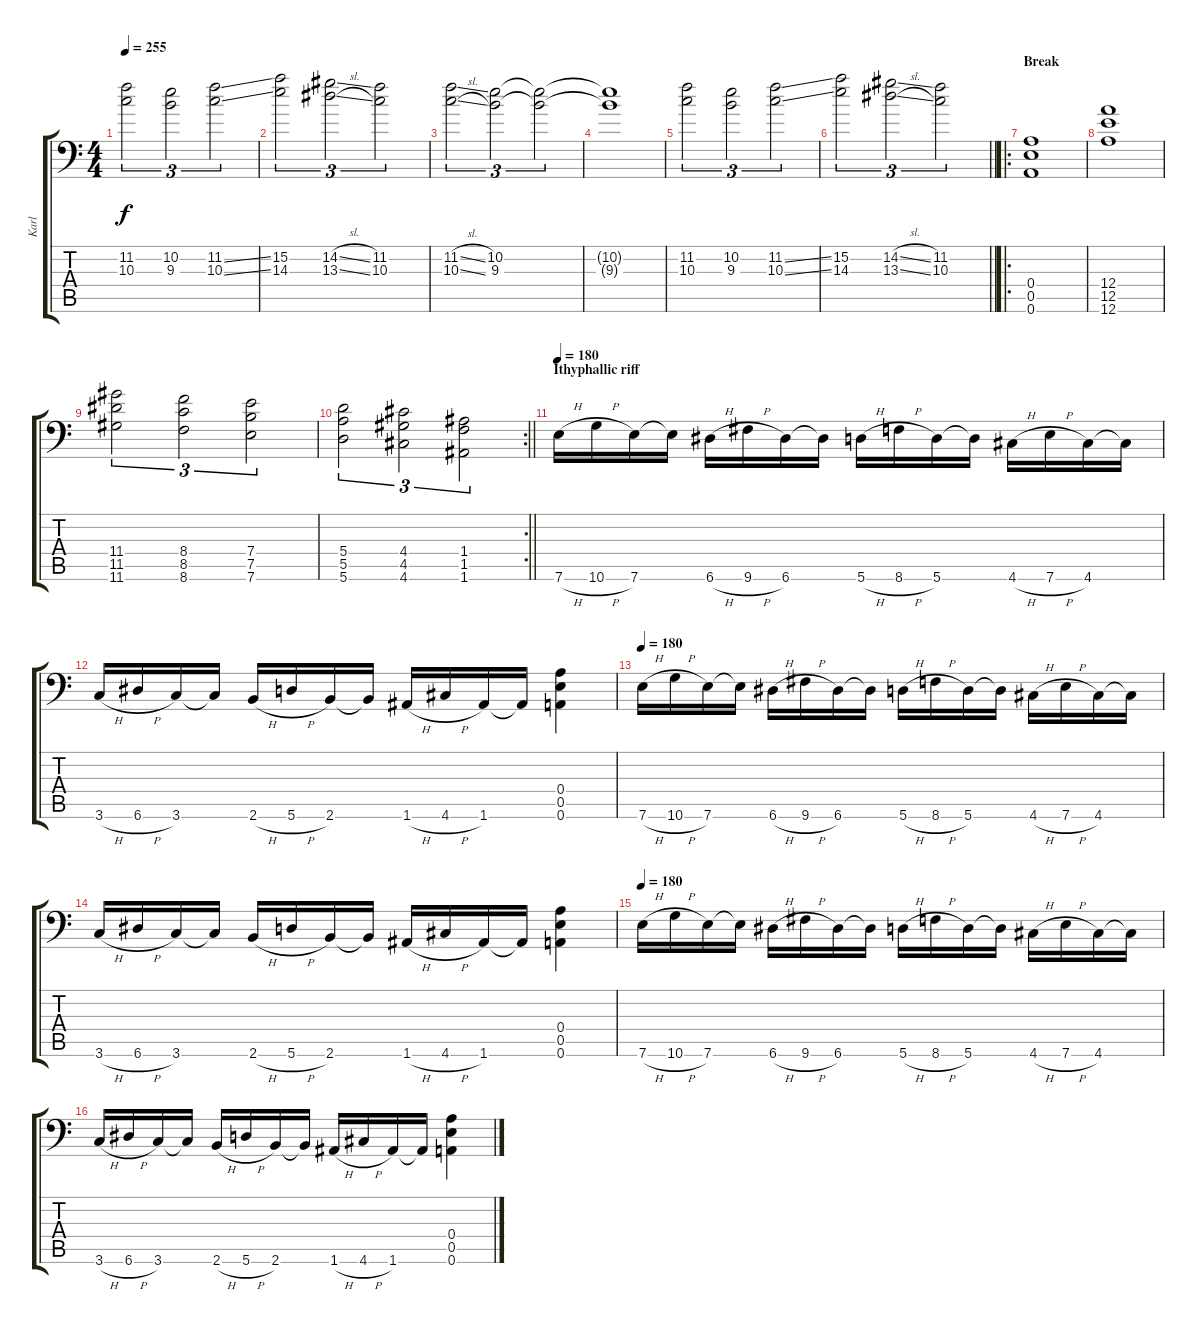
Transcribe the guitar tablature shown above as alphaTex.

\track ("Karl" "Karl") {instrument distortionguitar}
\staff {score tabs}
\tuning (B3 Gb3 D3 A2 E2 A1) {hide}
\ts (4 4)
\tempo 255
\clef f4
\ks c
(11.2 10.3).2{tu (3 2) dy f} (10.2 9.3).2{tu (3 2)} (11.2{ss} 10.3{ss}).2{tu (3 2)} |
(15.2 14.3).2{tu (3 2)} (14.2{sl} 13.3{sl}).2{tu (3 2)} (11.2 10.3).2{tu (3 2)} |
(11.2{sl} 10.3{sl}).2{tu (3 2)} (10.2 9.3).2{tu (3 2)} (10.2{t} 9.3{t}).2{tu (3 2)} |
(10.2{t} 9.3{t}).1 |
(11.2 10.3).2{tu (3 2)} (10.2 9.3).2{tu (3 2)} (11.2{ss} 10.3{ss}).2{tu (3 2)} |
\barLineRight lightlight
(15.2 14.3).2{tu (3 2)} (14.2{sl} 13.3{sl}).2{tu (3 2)} (11.2 10.3).2{tu (3 2)} |
\ro
\section ("" "Break")
(0.4 0.5 0.6).1 |
(12.4 12.5 12.6).1 |
(11.4 11.5 11.6).2{tu (3 2)} (8.4 8.5 8.6).2{tu (3 2)} (7.4 7.5 7.6).2{tu (3 2)} |
\rc 2
\barLineRight lightlight
(5.4 5.5 5.6).2{tu (3 2)} (4.4 4.5 4.6).2{tu (3 2)} (1.4 1.5 1.6).2{tu (3 2)} |
\section ("" "Ithyphallic riff")
\tempo 190
\tempo 170
\tempo 180
7.6{h}.16 10.6{h}.16 7.6.16 7.6{t}.16 6.6{h}.16 9.6{h}.16 6.6.16 6.6{t}.16 5.6{h}.16 8.6{h}.16 5.6.16 5.6{t}.16 4.6{h}.16 7.6{h}.16 4.6.16 4.6{t}.16 |
3.6{h}.16 6.6{h}.16 3.6.16 3.6{t}.16 2.6{h}.16 5.6{h}.16 2.6.16 2.6{t}.16 1.6{h}.16 4.6{h}.16 1.6.16 1.6{t}.16 (0.4 0.5 0.6).4 |
\tempo 190
\tempo 170
\tempo 180
7.6{h}.16 10.6{h}.16 7.6.16 7.6{t}.16 6.6{h}.16 9.6{h}.16 6.6.16 6.6{t}.16 5.6{h}.16 8.6{h}.16 5.6.16 5.6{t}.16 4.6{h}.16 7.6{h}.16 4.6.16 4.6{t}.16 |
3.6{h}.16 6.6{h}.16 3.6.16 3.6{t}.16 2.6{h}.16 5.6{h}.16 2.6.16 2.6{t}.16 1.6{h}.16 4.6{h}.16 1.6.16 1.6{t}.16 (0.4 0.5 0.6).4 |
\tempo 190
\tempo 170
\tempo 180
7.6{h}.16 10.6{h}.16 7.6.16 7.6{t}.16 6.6{h}.16 9.6{h}.16 6.6.16 6.6{t}.16 5.6{h}.16 8.6{h}.16 5.6.16 5.6{t}.16 4.6{h}.16 7.6{h}.16 4.6.16 4.6{t}.16 |
3.6{h}.16 6.6{h}.16 3.6.16 3.6{t}.16 2.6{h}.16 5.6{h}.16 2.6.16 2.6{t}.16 1.6{h}.16 4.6{h}.16 1.6.16 1.6{t}.16 (0.4 0.5 0.6).4
